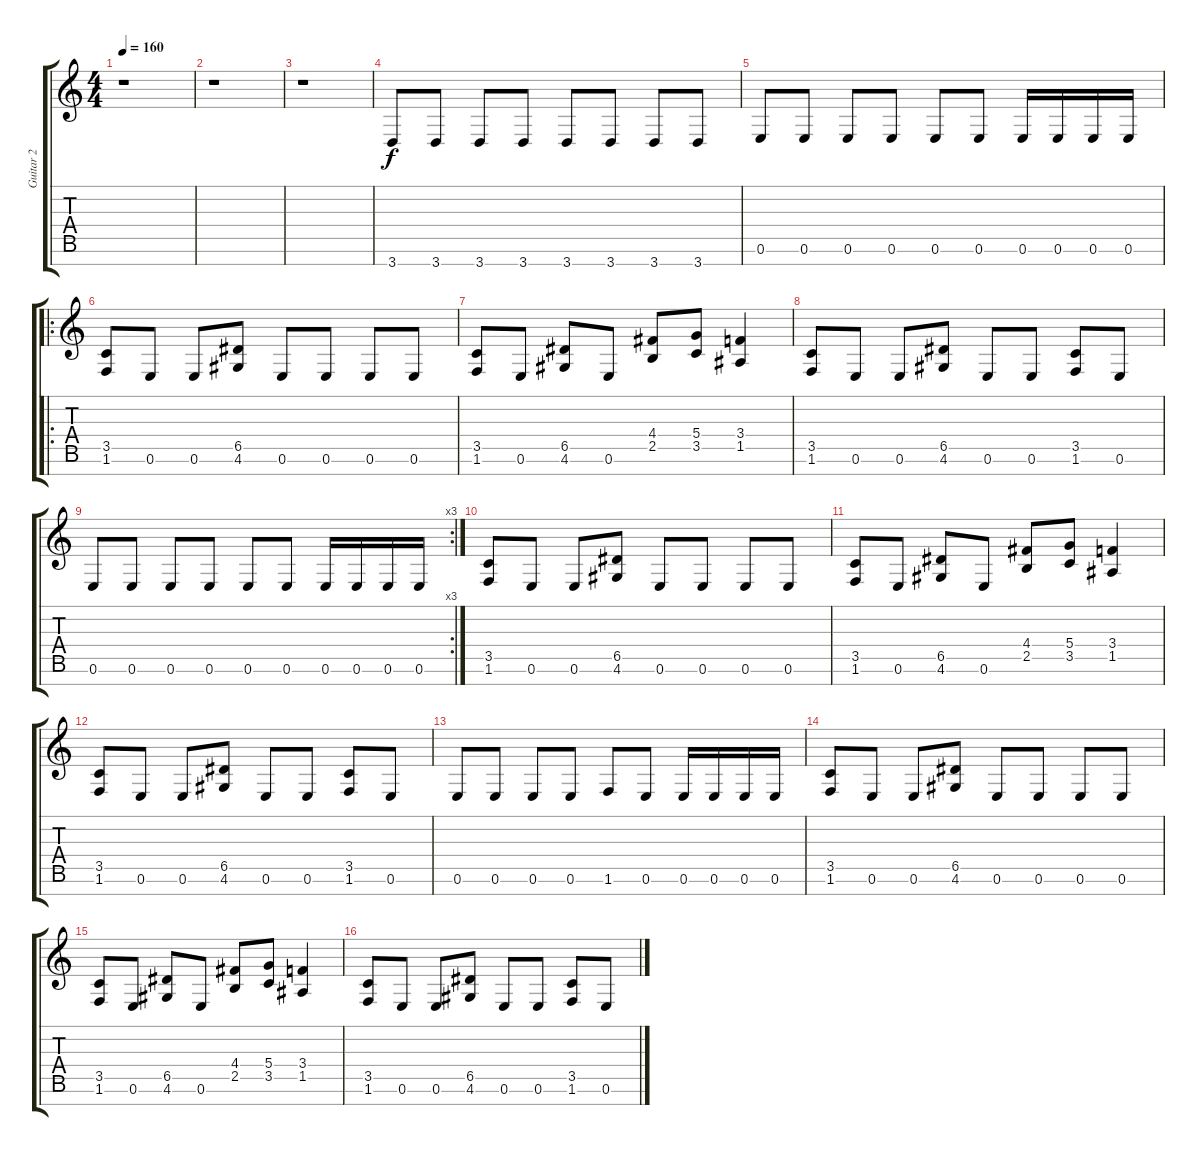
\track ("Guitar 2" "Guitar 2") {instrument overdrivenguitar}
\staff {score tabs}
\tuning (E4 B3 G3 D3 A2 E2 B1) {hide}
\ts (4 4)
\tempo 160
\clef g2
\ks c
r.1{dy f} |
r.1 |
r.1 |
3.7.8 3.7.8 3.7.8 3.7.8 3.7.8 3.7.8 3.7.8 3.7.8 |
0.6.8 0.6.8 0.6.8 0.6.8 0.6.8 0.6.8 0.6.16 0.6.16 0.6.16 0.6.16 |
\ro
(3.5 1.6).8 0.6.8 0.6.8 (6.5 4.6).8 0.6.8 0.6.8 0.6.8 0.6.8 |
(3.5 1.6).8 0.6.8 (6.5 4.6).8 0.6.8 (4.4 2.5).8 (5.4 3.5).8 (3.4 1.5).4 |
(3.5 1.6).8 0.6.8 0.6.8 (6.5 4.6).8 0.6.8 0.6.8 (3.5 1.6).8 0.6.8 |
\rc 3
0.6.8 0.6.8 0.6.8 0.6.8 0.6.8 0.6.8 0.6.16 0.6.16 0.6.16 0.6.16 |
(3.5 1.6).8 0.6.8 0.6.8 (6.5 4.6).8 0.6.8 0.6.8 0.6.8 0.6.8 |
(3.5 1.6).8 0.6.8 (6.5 4.6).8 0.6.8 (4.4 2.5).8 (5.4 3.5).8 (3.4 1.5).4 |
(3.5 1.6).8 0.6.8 0.6.8 (6.5 4.6).8 0.6.8 0.6.8 (3.5 1.6).8 0.6.8 |
0.6.8 0.6.8 0.6.8 0.6.8 1.6.8 0.6.8 0.6.16 0.6.16 0.6.16 0.6.16 |
(3.5 1.6).8 0.6.8 0.6.8 (6.5 4.6).8 0.6.8 0.6.8 0.6.8 0.6.8 |
(3.5 1.6).8 0.6.8 (6.5 4.6).8 0.6.8 (4.4 2.5).8 (5.4 3.5).8 (3.4 1.5).4 |
(3.5 1.6).8 0.6.8 0.6.8 (6.5 4.6).8 0.6.8 0.6.8 (3.5 1.6).8 0.6.8
